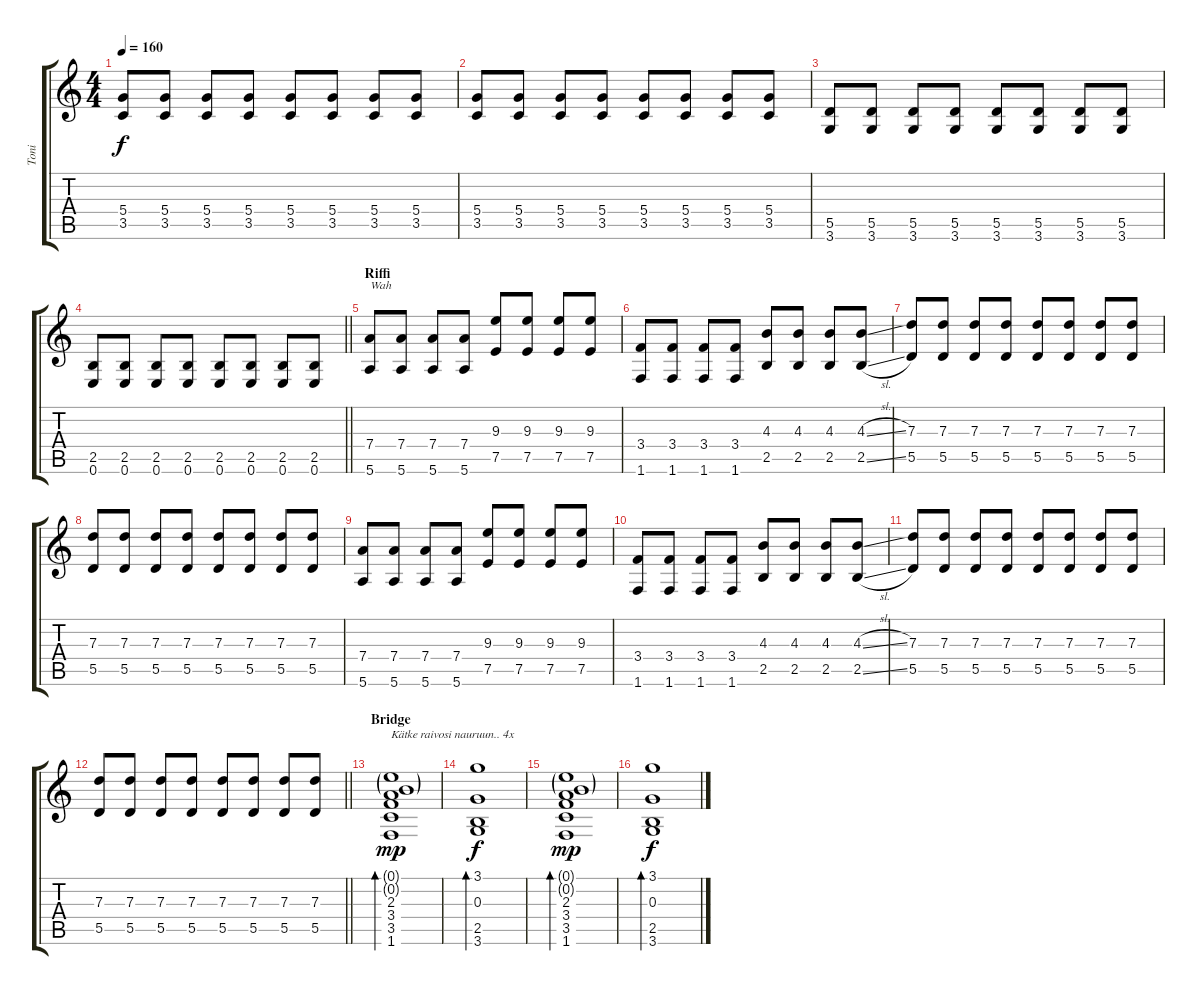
\track ("Toni" "Toni") {instrument distortionguitar}
\staff {score tabs}
\tuning (E4 B3 G3 D3 A2 E2) {hide}
\ts (4 4)
\tempo 160
\clef g2
\ks c
(5.4 3.5).8{dy f} (5.4 3.5).8 (5.4 3.5).8 (5.4 3.5).8 (5.4 3.5).8 (5.4 3.5).8 (5.4 3.5).8 (5.4 3.5).8 |
(5.4 3.5).8 (5.4 3.5).8 (5.4 3.5).8 (5.4 3.5).8 (5.4 3.5).8 (5.4 3.5).8 (5.4 3.5).8 (5.4 3.5).8 |
(5.5 3.6).8 (5.5 3.6).8 (5.5 3.6).8 (5.5 3.6).8 (5.5 3.6).8 (5.5 3.6).8 (5.5 3.6).8 (5.5 3.6).8 |
\barLineRight lightlight
(2.5 0.6).8 (2.5 0.6).8 (2.5 0.6).8 (2.5 0.6).8 (2.5 0.6).8 (2.5 0.6).8 (2.5 0.6).8 (2.5 0.6).8 |
\section ("" "Riffi")
(7.4 5.6).8{txt "Wah"} (7.4 5.6).8 (7.4 5.6).8 (7.4 5.6).8 (9.3 7.5).8 (9.3 7.5).8 (9.3 7.5).8 (9.3 7.5).8 |
(3.4 1.6).8 (3.4 1.6).8 (3.4 1.6).8 (3.4 1.6).8 (4.3 2.5).8 (4.3 2.5).8 (4.3 2.5).8 (4.3{sl} 2.5{sl}).8 |
(7.3 5.5).8 (7.3 5.5).8 (7.3 5.5).8 (7.3 5.5).8 (7.3 5.5).8 (7.3 5.5).8 (7.3 5.5).8 (7.3 5.5).8 |
(7.3 5.5).8 (7.3 5.5).8 (7.3 5.5).8 (7.3 5.5).8 (7.3 5.5).8 (7.3 5.5).8 (7.3 5.5).8 (7.3 5.5).8 |
(7.4 5.6).8 (7.4 5.6).8 (7.4 5.6).8 (7.4 5.6).8 (9.3 7.5).8 (9.3 7.5).8 (9.3 7.5).8 (9.3 7.5).8 |
(3.4 1.6).8 (3.4 1.6).8 (3.4 1.6).8 (3.4 1.6).8 (4.3 2.5).8 (4.3 2.5).8 (4.3 2.5).8 (4.3{sl} 2.5{sl}).8 |
(7.3 5.5).8 (7.3 5.5).8 (7.3 5.5).8 (7.3 5.5).8 (7.3 5.5).8 (7.3 5.5).8 (7.3 5.5).8 (7.3 5.5).8 |
\barLineRight lightlight
(7.3 5.5).8 (7.3 5.5).8 (7.3 5.5).8 (7.3 5.5).8 (7.3 5.5).8 (7.3 5.5).8 (7.3 5.5).8 (7.3 5.5).8 |
\section ("" "Bridge")
(0.1{g} 0.2{g} 2.3 3.4 3.5 1.6).1{bd 480 txt "Kätke raivosi nauruun.. 4x" dy mp volume 12 instrument electricguitarclean} |
(3.1 0.3 2.5 3.6).1{bd 480 dy f} |
(0.1{g} 0.2{g} 2.3 3.4 3.5 1.6).1{bd 480 dy mp} |
(3.1 0.3 2.5 3.6).1{bd 480 dy f}
